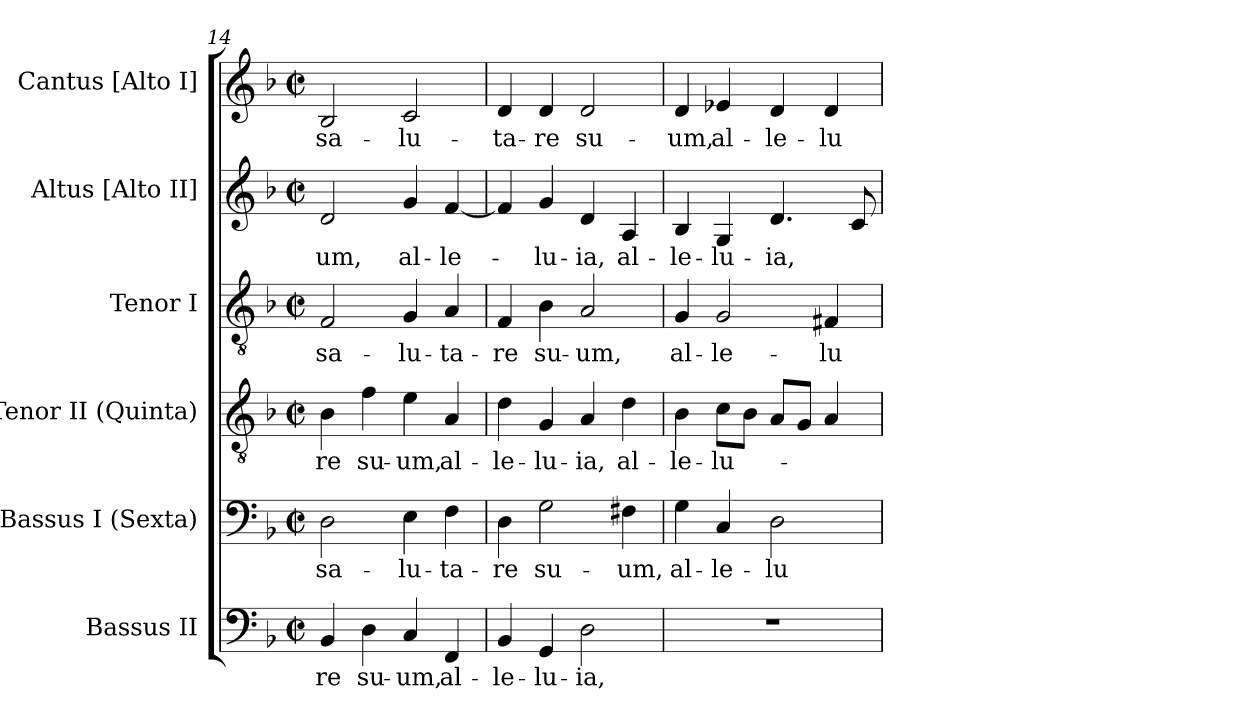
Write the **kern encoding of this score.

**kern	**text	**kern	**text	**kern	**text	**kern	**text	**kern	**text	**kern	**text
*part6	*part6	*part5	*part5	*part4	*part4	*part3	*part3	*part2	*part2	*part1	*part1
*staff6	*staff6	*staff5	*staff5	*staff4	*staff4	*staff3	*staff3	*staff2	*staff2	*staff1	*staff1
*I"Bassus II	*	*I"Bassus I (Sexta)	*	*I"Tenor II (Quinta)	*	*I"Tenor I	*	*I"Altus [Alto II]	*	*I"Cantus [Alto I]	*
*I'B.	*	*I'B.	*	*I'T.	*	*I'T.	*	*I'A.	*	*I'A.	*
*clefF4	*	*clefF4	*	*clefGv2	*	*clefGv2	*	*clefG2	*	*clefG2	*
*	*	*	*	*ITrd7c12	*	*ITrd7c12	*	*	*	*	*
*k[b-]	*	*k[b-]	*	*k[b-]	*	*k[b-]	*	*k[b-]	*	*k[b-]	*
*F:	*	*F:	*	*F:	*	*F:	*	*F:	*	*F:	*
*M2/2	*	*M2/2	*	*M2/2	*	*M2/2	*	*M2/2	*	*M2/2	*
*met(c|)	*	*met(c|)	*	*met(c|)	*	*met(c|)	*	*met(c|)	*	*met(c|)	*
=14	=14	=14	=14	=14	=14	=14	=14	=14	=14	=14	=14
!	!LO:LY:b:color=#000000	!	!	!	!	!	!	!	!	!	!
!	!	!	!LO:LY:b:color=#000000	!	!	!	!	!	!	!	!
!	!	!	!	!	!LO:LY:b:color=#000000	!	!	!	!	!	!
!	!	!	!	!	!	!	!LO:LY:b:color=#000000	!	!	!	!
!	!	!	!	!	!	!	!	!	!LO:LY:b:color=#000000	!	!
!	!	!	!	!	!	!	!	!	!	!	!LO:LY:b:color=#000000
4BB-i/	-re	2Di\	sa-	4BB-i\	-re	2FFi/	sa-	2di/	-um,	2B-i/	sa-
!	!LO:LY:b:color=#000000	!	!	!	!	!	!	!	!	!	!
!	!	!	!	!	!LO:LY:b:color=#000000	!	!	!	!	!	!
4Di\	su-	.	.	4Fi\	su-	.	.	.	.	.	.
!	!LO:LY:b:color=#000000	!	!	!	!	!	!	!	!	!	!
!	!	!	!LO:LY:b:color=#000000	!	!	!	!	!	!	!	!
!	!	!	!	!	!LO:LY:b:color=#000000	!	!	!	!	!	!
!	!	!	!	!	!	!	!LO:LY:b:color=#000000	!	!	!	!
!	!	!	!	!	!	!	!	!	!LO:LY:b:color=#000000	!	!
!	!	!	!	!	!	!	!	!	!	!	!LO:LY:b:color=#000000
4Ci/	-um,	4Ei\	-lu-	4Ei\	-um,	4GGi/	-lu-	4gi/	al-	2ci/	-lu-
!	!LO:LY:b:color=#000000	!	!	!	!	!	!	!	!	!	!
!	!	!	!LO:LY:b:color=#000000	!	!	!	!	!	!	!	!
!	!	!	!	!	!LO:LY:b:color=#000000	!	!	!	!	!	!
!	!	!	!	!	!	!	!LO:LY:b:color=#000000	!	!	!	!
!	!	!	!	!	!	!	!	!	!LO:LY:b:color=#000000	!	!
4FFi/	al-	4Fi\	-ta-	4AAi/	al-	4AAi/	-ta-	[<4fi/	-le-	.	.
=15	=15	=15	=15	=15	=15	=15	=15	=15	=15	=15	=15
!	!LO:LY:b:color=#000000	!	!	!	!	!	!	!	!	!	!
!	!	!	!LO:LY:b:color=#000000	!	!	!	!	!	!	!	!
!	!	!	!	!	!LO:LY:b:color=#000000	!	!	!	!	!	!
!	!	!	!	!	!	!	!LO:LY:b:color=#000000	!	!	!	!
!	!	!	!	!	!	!	!	!	!	!	!LO:LY:b:color=#000000
4BB-i/	-le-	4Di\	-re	4Di\	-le-	4FFi/	-re	4fi/]	.	4di/	-ta-
!	!LO:LY:b:color=#000000	!	!	!	!	!	!	!	!	!	!
!	!	!	!LO:LY:b:color=#000000	!	!	!	!	!	!	!	!
!	!	!	!	!	!LO:LY:b:color=#000000	!	!	!	!	!	!
!	!	!	!	!	!	!	!LO:LY:b:color=#000000	!	!	!	!
!	!	!	!	!	!	!	!	!	!LO:LY:b:color=#000000	!	!
!	!	!	!	!	!	!	!	!	!	!	!LO:LY:b:color=#000000
4GGi/	-lu-	2Gi\	su-	4GGi/	-lu-	4BB-i\	su-	4gi/	-lu-	4di/	-re
!	!LO:LY:b:color=#000000	!	!	!	!	!	!	!	!	!	!
!	!	!	!	!	!LO:LY:b:color=#000000	!	!	!	!	!	!
!	!	!	!	!	!	!	!LO:LY:b:color=#000000	!	!	!	!
!	!	!	!	!	!	!	!	!	!LO:LY:b:color=#000000	!	!
!	!	!	!	!	!	!	!	!	!	!	!LO:LY:b:color=#000000
2Di\	-ia,	.	.	4AAi/	-ia,	2AAi/	-um,	4di/	-ia,	2di/	su-
!	!	!	!LO:LY:b:color=#000000	!	!	!	!	!	!	!	!
!	!	!	!	!	!LO:LY:b:color=#000000	!	!	!	!	!	!
!	!	!	!	!	!	!	!	!	!LO:LY:b:color=#000000	!	!
.	.	4F#Xi\	-um,	4Di\	al-	.	.	4Ai/	al-	.	.
=16	=16	=16	=16	=16	=16	=16	=16	=16	=16	=16	=16
!	!	!	!LO:LY:b:color=#000000	!	!	!	!	!	!	!	!
!	!	!	!	!	!LO:LY:b:color=#000000	!	!	!	!	!	!
!	!	!	!	!	!	!	!LO:LY:b:color=#000000	!	!	!	!
!	!	!	!	!	!	!	!	!	!LO:LY:b:color=#000000	!	!
!	!	!	!	!	!	!	!	!	!	!	!LO:LY:b:color=#000000
1r	.	4Gi\	al-	4BB-i\	-le-	4GGi/	al-	4B-i/	-le-	4di/	-um,
!	!	!	!LO:LY:b:color=#000000	!	!	!	!	!	!	!	!
!	!	!	!	!	!LO:LY:b:color=#000000	!	!	!	!	!	!
!	!	!	!	!	!	!	!LO:LY:b:color=#000000	!	!	!	!
!	!	!	!	!	!	!	!	!	!LO:LY:b:color=#000000	!	!
!	!	!	!	!	!	!	!	!	!	!	!LO:LY:b:color=#000000
.	.	4Ci/	-le-	8Ci\L	-lu-	2GGi/	-le-	4Gi/	-lu-	4e-Xi/	al-
.	.	.	.	8BB-i\J	.	.	.	.	.	.	.
!	!	!	!LO:LY:b:color=#000000	!	!	!	!	!	!	!	!
!	!	!	!	!	!	!	!	!	!LO:LY:b:color=#000000	!	!
!	!	!	!	!	!	!	!	!	!	!	!LO:LY:b:color=#000000
.	.	2Di\	-lu-	8AAi/L	.	.	.	4.di/	-ia,	4di/	-le-
.	.	.	.	8GGi/J	.	.	.	.	.	.	.
!	!	!	!	!	!	!	!LO:LY:b:color=#000000	!	!	!	!
!	!	!	!	!	!	!	!	!	!	!	!LO:LY:b:color=#000000
.	.	.	.	4AAi/	.	4FF#Xi/	-lu-	.	.	4di/	-lu-
.	.	.	.	.	.	.	.	8ci/	.	.	.
=	=	=	=	=	=	=	=	=	=	=	=
*-	*-	*-	*-	*-	*-	*-	*-	*-	*-	*-	*-
